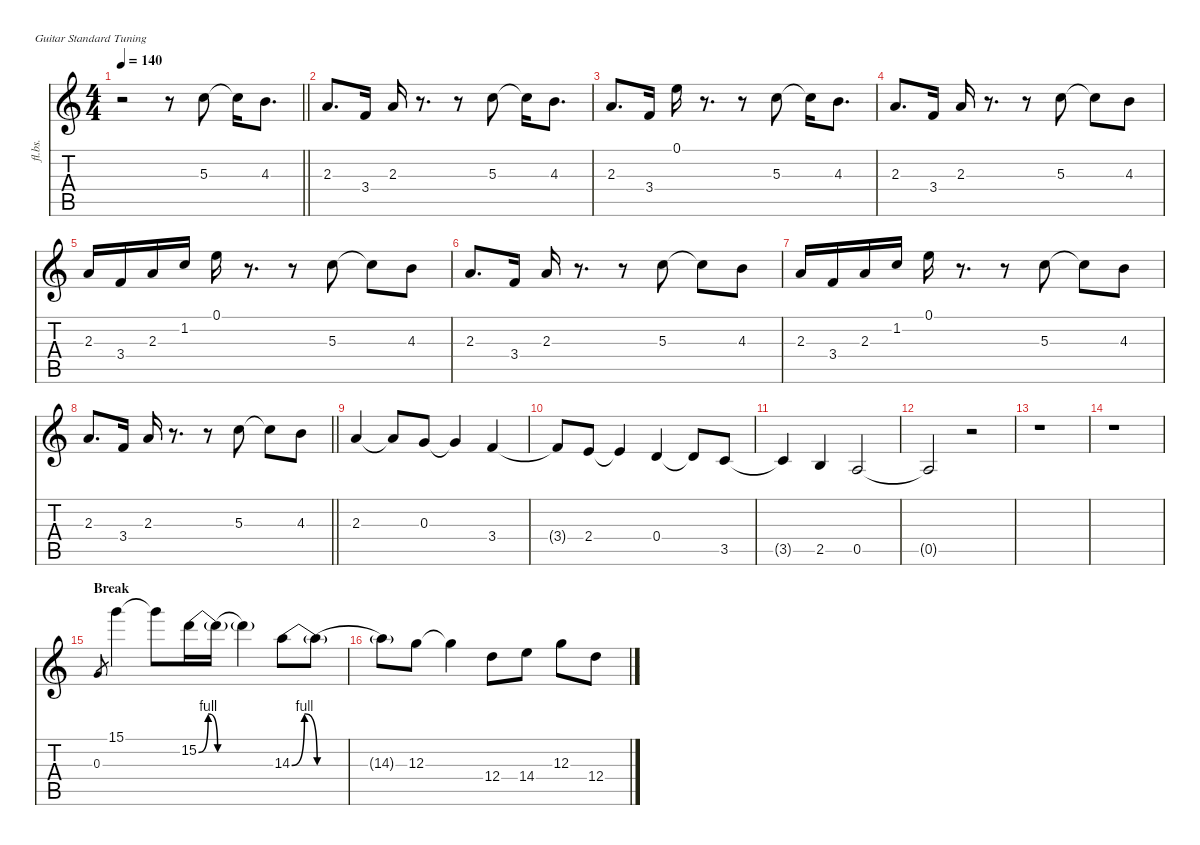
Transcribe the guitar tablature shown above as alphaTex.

\defaultSystemsLayout 4
\hideDynamics
\bracketExtendMode nobrackets
\otherSystemsTrackNameOrientation horizontal
\track ("Guitar I-Overdub" "fl.bs.") {defaultSystemsLayout 4 instrument fretlessbass}
\staff {score tabs}
\tuning (E4 B3 G3 D3 A2 E2)
\ts (4 4)
\tempo 140
\clef g2
\barLineRight lightlight
\ks c
r.2{dy f} r.8 5.3.8 5.3{t}.16 4.3.8{d} |
2.3.8{d} 3.4.16 2.3.16 r.8{d} r.8 5.3.8 5.3{t}.16 4.3.8{d} |
2.3.8{d} 3.4.16 0.1.16 r.8{d} r.8 5.3.8 5.3{t}.16 4.3.8{d} |
2.3.8{d} 3.4.16 2.3.16 r.8{d} r.8 5.3.8 5.3{t}.8 4.3.8 |
2.3.16 3.4.16 2.3.16 1.2.16 0.1.16 r.8{d} r.8 5.3.8 5.3{t}.8 4.3.8 |
2.3.8{d} 3.4.16 2.3.16 r.8{d} r.8 5.3.8 5.3{t}.8 4.3.8 |
2.3.16 3.4.16 2.3.16 1.2.16 0.1.16 r.8{d} r.8 5.3.8 5.3{t}.8 4.3.8 |
\barLineRight lightlight
2.3.8{d} 3.4.16 2.3.16 r.8{d} r.8 5.3.8 5.3{t}.8 4.3.8 |
2.3.4 2.3{t}.8 0.3.8 0.3{t}.4 3.4.4 |
3.4{t}.8 2.4.8 2.4{t}.4 0.4.4 0.4{t}.8 3.5.8 |
3.5{t}.4 2.5.4 0.5.2 |
0.5{t}.2 r.2 |
r.1 |
r.1 |
\section ("" "Break")
0.3.8{gr dy mf} 15.1.4{dy f} 15.1{t}.8 15.2{be (bendrelease 0 0 30 4 30 4 60 0)}.16 15.2{be (hold 0 0 60 0) t}.16 15.2{be (hold 0 0 60 0) t}.4 14.3{be (bendrelease 0 0 30 4 30 4 60 0)}.8 14.3{be (hold 0 0 60 0) t}.8 |
14.3{be (hold 0 0 60 0) t}.8 12.3.8 12.3{t}.4 12.4.8 14.4.8 12.3.8 12.4.8
